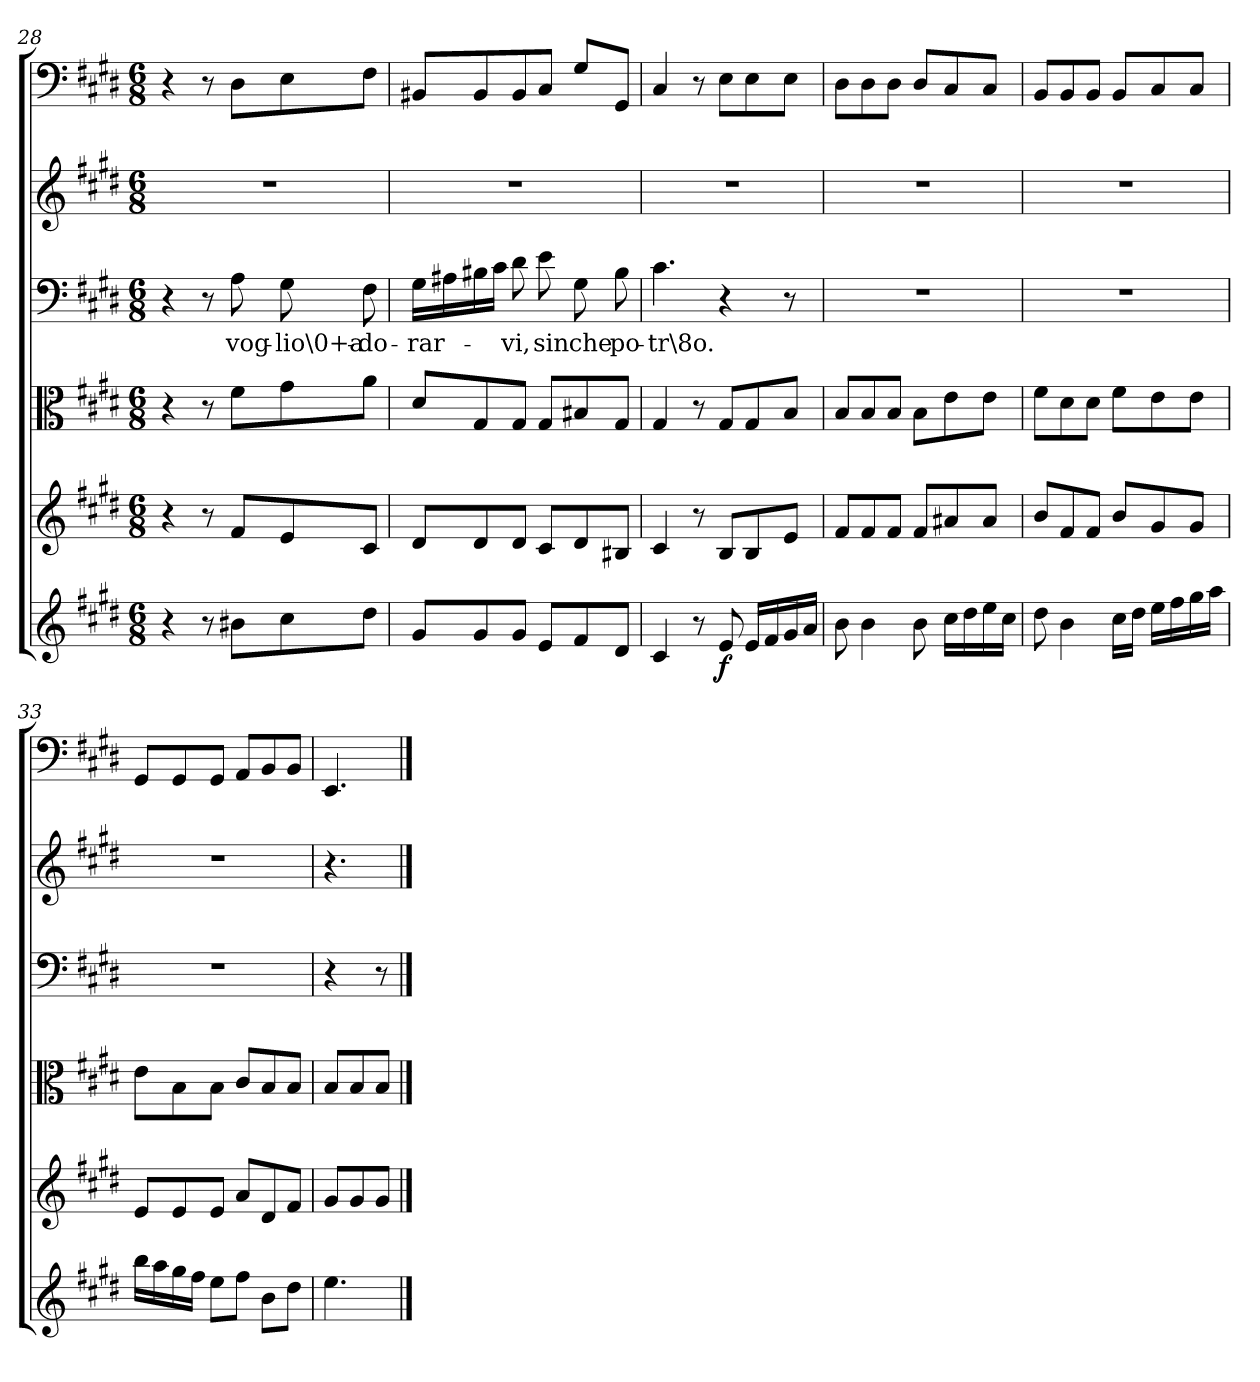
**kern	**dynam	**kern	**kern	**kern	**text	**kern	**kern
*part6	*part6	*part5	*part4	*part3	*part3	*part2	*part1
*staff6	*staff6	*staff5	*staff4	*staff3	*staff3	*staff2	*staff1
*clefG2	*	*clefG2	*clefC3	*clefF4	*	*clefG2	*clefF4
*k[f#c#g#d#]	*	*k[f#c#g#d#]	*k[f#c#g#d#]	*k[f#c#g#d#]	*	*k[f#c#g#d#]	*k[f#c#g#d#]
*E:	*	*E:	*E:	*E:	*	*E:	*E:
*M6/8	*	*M6/8	*M6/8	*M6/8	*	*M6/8	*M6/8
=28	=28	=28	=28	=28	=28	=28	=28
4r	.	4r	4r	4r	.	2.r	4r
8r	.	8r	8r	8r	.	.	8r
8b#X\L	.	8f#/L	8f#\L	8A\	vog-	.	8D#\L
8cc#\	.	8e/	8g#\	8G#\	-lio\0+a-	.	8E\
8dd#\J	.	8c#/J	8a\J	8F#\	-do-	.	8F#\J
=29	=29	=29	=29	=29	=29	=29	=29
8g#/L	.	8d#/L	8d#/L	16G#\LL	-rar-	2.r	8BB#X/L
.	.	.	.	16A#X\	.	.	.
8g#/	.	8d#/	8G#/	16B#X\	.	.	8BB#/
.	.	.	.	16c#\JJ	.	.	.
8g#/J	.	8d#/J	8G#/J	8d#\	-vi,	.	8BB#/
8e/L	.	8c#/L	8G#/L	8e\	sin	.	8C#/J
8f#/	.	8d#/	8B#X/	8G#\	che	.	8G#/L
8d#/J	.	8B#X/J	8G#/J	8B#\	po-	.	8GG#/J
=30	=30	=30	=30	=30	=30	=30	=30
4c#/	.	4c#/	4G#/	4.c#\	-tr\8o.	2.r	4C#/
8r	.	8r	8r	.	.	.	8r
8e/	f	8B/L	8G#/L	4r	.	.	8E\L
16e/LL	.	8B/	8G#/	.	.	.	8E\
16f#/	.	.	.	.	.	.	.
16g#/	.	8e/J	8B/J	8r	.	.	8E\J
16a/JJ	.	.	.	.	.	.	.
=31	=31	=31	=31	=31	=31	=31	=31
8b\	.	8f#/L	8B/L	2.r	.	2.r	8D#\L
4b\	.	8f#/	8B/	.	.	.	8D#\
.	.	8f#/J	8B/J	.	.	.	8D#\J
8b\	.	8f#/L	8B\L	.	.	.	8D#/L
16cc#\LL	.	8a#X/	8e\	.	.	.	8C#/
16dd#\	.	.	.	.	.	.	.
16ee\	.	8a#/J	8e\J	.	.	.	8C#/J
16cc#\JJ	.	.	.	.	.	.	.
=32	=32	=32	=32	=32	=32	=32	=32
8dd#\	.	8b/L	8f#\L	2.r	.	2.r	8BB/L
4b\	.	8f#/	8d#\	.	.	.	8BB/
.	.	8f#/J	8d#\J	.	.	.	8BB/J
16cc#\LL	.	8b/L	8f#\L	.	.	.	8BB/L
16dd#\JJ	.	.	.	.	.	.	.
16ee\LL	.	8g#/	8e\	.	.	.	8C#/
16ff#\	.	.	.	.	.	.	.
16gg#\	.	8g#/J	8e\J	.	.	.	8C#/J
16aa\JJ	.	.	.	.	.	.	.
=33	=33	=33	=33	=33	=33	=33	=33
16bb\LL	.	8e/L	8e\L	2.r	.	2.r	8GG#/L
16aa\	.	.	.	.	.	.	.
16gg#\	.	8e/	8B\	.	.	.	8GG#/
16ff#\JJ	.	.	.	.	.	.	.
8ee\L	.	8e/J	8B\J	.	.	.	8GG#/J
8ff#\J	.	8a/L	8c#/L	.	.	.	8AA/L
8b\L	.	8d#/	8B/	.	.	.	8BB/
8dd#\J	.	8f#/J	8B/J	.	.	.	8BB/J
=34	=34	=34	=34	=34	=34	=34	=34
4.ee\	.	8g#/L	8B/L	4r	.	4.r	4.EE/
.	.	8g#/	8B/	.	.	.	.
.	.	8g#/J	8B/J	8r	.	.	.
==	==	==	==	==	==	==	==
*-	*-	*-	*-	*-	*-	*-	*-
